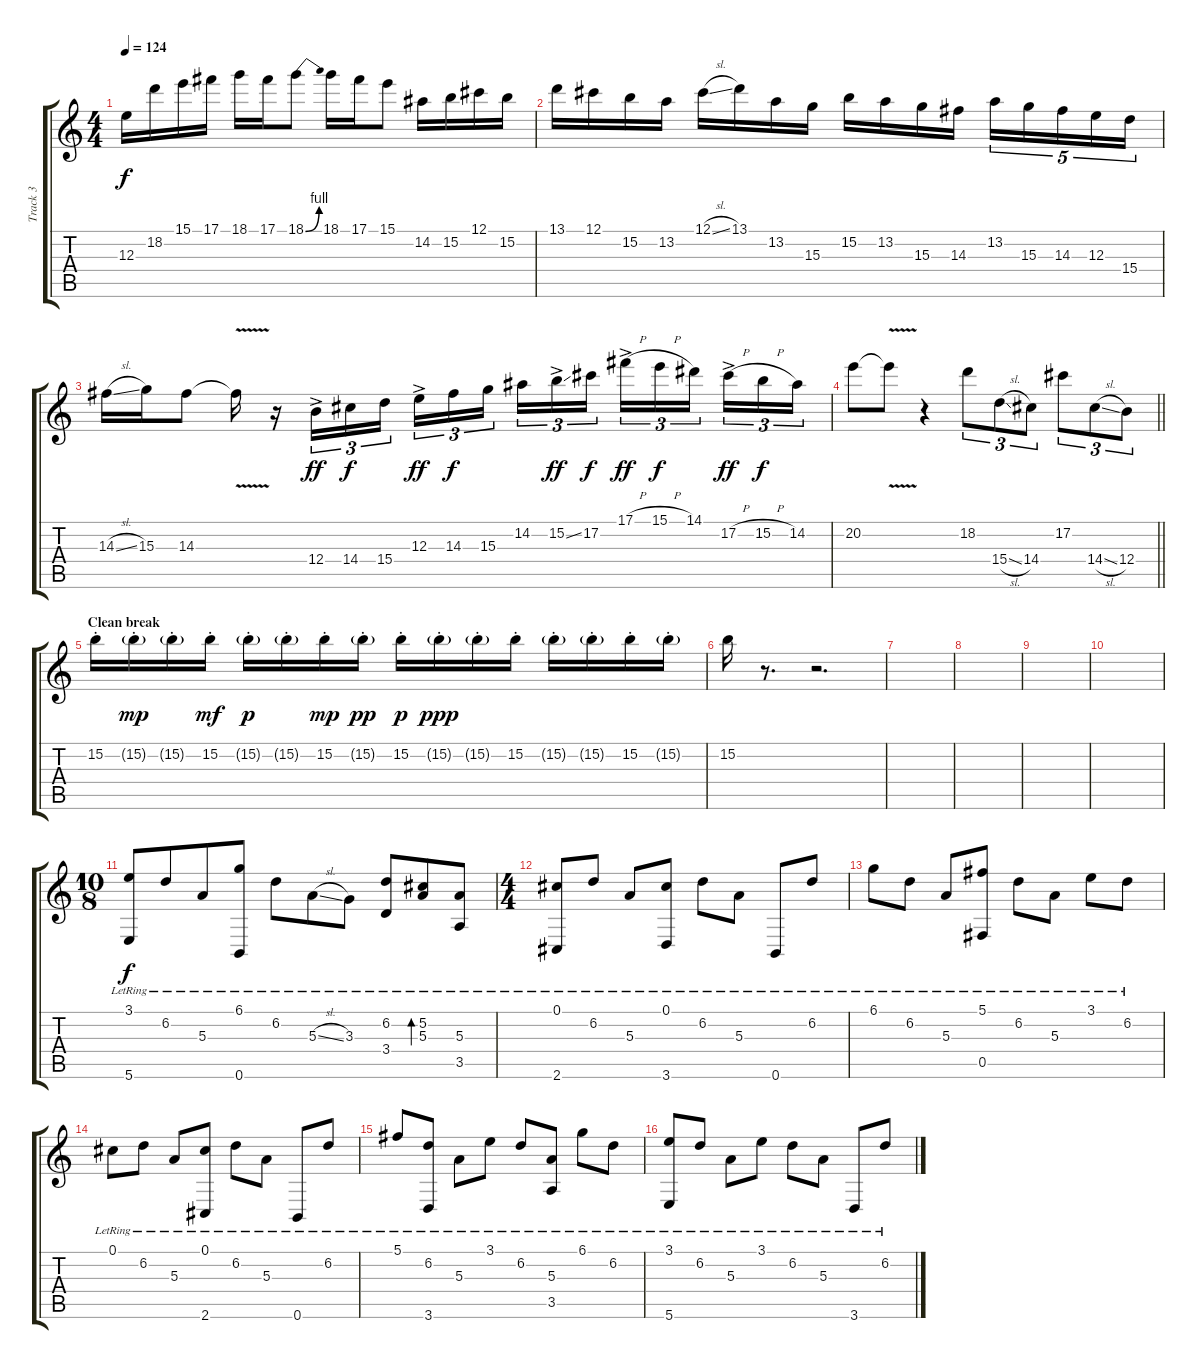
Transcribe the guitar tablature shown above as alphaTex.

\track ("Track 3" "Track 3") {instrument distortionguitar}
\staff {score tabs}
\tuning (Db4 Ab3 E3 B2 Gb2 B1) {hide}
\ts (4 4)
\tempo 124
\clef g2
\ks c
12.3.16{dy f} 18.2.16 15.1.16 17.1.16 18.1.16 17.1.16 18.1{be (bend 0 0 60 4)}.8 18.1.16 17.1.16 15.1.8 14.2.16 15.2.16 12.1.16 15.2.16 |
13.1.16 12.1.16 15.2.16 13.2.16 12.1{sl}.16 13.1.16 13.2.16 15.3.16 15.2.16 13.2.16 15.3.16 14.3.16 13.2.16{tu (5 4)} 15.3.16{tu (5 4)} 14.3.16{tu (5 4)} 12.3.16{tu (5 4)} 15.4.16{tu (5 4)} |
14.3{sl}.16 15.3.16 14.3.8 14.3{v t}.16 r.16 12.4{ac}.16{tu (3 2) dy ff} 14.4.16{tu (3 2) dy f} 15.4.16{tu (3 2)} 12.3{ac}.16{tu (3 2) dy ff} 14.3.16{tu (3 2) dy f} 15.3.16{tu (3 2) beam splitsecondary} 14.2.16{tu (3 2)} 15.2{ss ac}.16{tu (3 2) dy ff} 17.2.16{tu (3 2) dy f} 17.1{h ac}.16{tu (3 2) dy ff} 15.1{h}.16{tu (3 2) dy f} 14.1.16{tu (3 2) beam splitsecondary} 17.2{h ac}.16{tu (3 2) dy ff} 15.2{h}.16{tu (3 2) dy f} 14.2.16{tu (3 2)} |
\barLineRight lightlight
20.2.8 20.2{v t}.8 r.4 18.2.8{tu (3 2)} 15.4{sl}.8{tu (3 2)} 14.4.8{tu (3 2)} 17.2.8{tu (3 2)} 14.4{sl}.8{tu (3 2)} 12.4.8{tu (3 2)} |
\section ("" "Clean break")
15.2{st}.16 15.2{g st}.16{dy mp} 15.2{g st}.16 15.2{st}.16{dy mf} 15.2{g st}.16{dy p} 15.2{g st}.16 15.2{st}.16{dy mp} 15.2{g st}.16{dy pp} 15.2{st}.16{dy p} 15.2{g st}.16{dy ppp} 15.2{g st}.16 15.2{st}.16 15.2{g st}.16 15.2{g st}.16 15.2{st}.16 15.2{g st}.16 |
15.2.16 r.8{d} r.2{d} |
|
|
|
|
\ts (10 8)
(3.1{lr} 5.6{lr}).8{dy f instrument electricguitarjazz} 6.2{lr}.8 5.3{lr}.8 (6.1{lr} 0.6{lr}).8 6.2{lr}.8 5.3{sl lr}.8 3.3{lr}.8 (6.2{lr} 3.4{lr}).8 (5.2{lr} 5.3{lr}).8{bd 60} (5.3{lr} 3.5{lr}).8 |
\ts (4 4)
(0.1{lr} 2.6{lr}).8{instrument electricguitarjazz} 6.2{lr}.8 5.3{lr}.8 (0.1{lr} 3.6{lr}).8 6.2{lr}.8 5.3{lr}.8 0.6{lr}.8 6.2{lr}.8 |
6.1{lr}.8 6.2{lr}.8 5.3{lr}.8 (5.1{lr} 0.5{lr}).8 6.2{lr}.8 5.3{lr}.8 3.1{lr}.8 6.2{lr}.8 |
0.1{lr}.8 6.2{lr}.8 5.3{lr}.8 (0.1{lr} 2.6{lr}).8 6.2{lr}.8 5.3{lr}.8 0.6{lr}.8 6.2{lr}.8 |
5.1{lr}.8 (6.2{lr} 3.6{lr}).8 5.3{lr}.8 3.1{lr}.8 6.2{lr}.8 (5.3{lr} 3.5{lr}).8 6.1{lr}.8 6.2{lr}.8 |
(3.1{lr} 5.6{lr}).8 6.2{lr}.8 5.3{lr}.8 3.1{lr}.8 6.2{lr}.8 5.3{lr}.8 3.6{lr}.8 6.2{lr}.8
